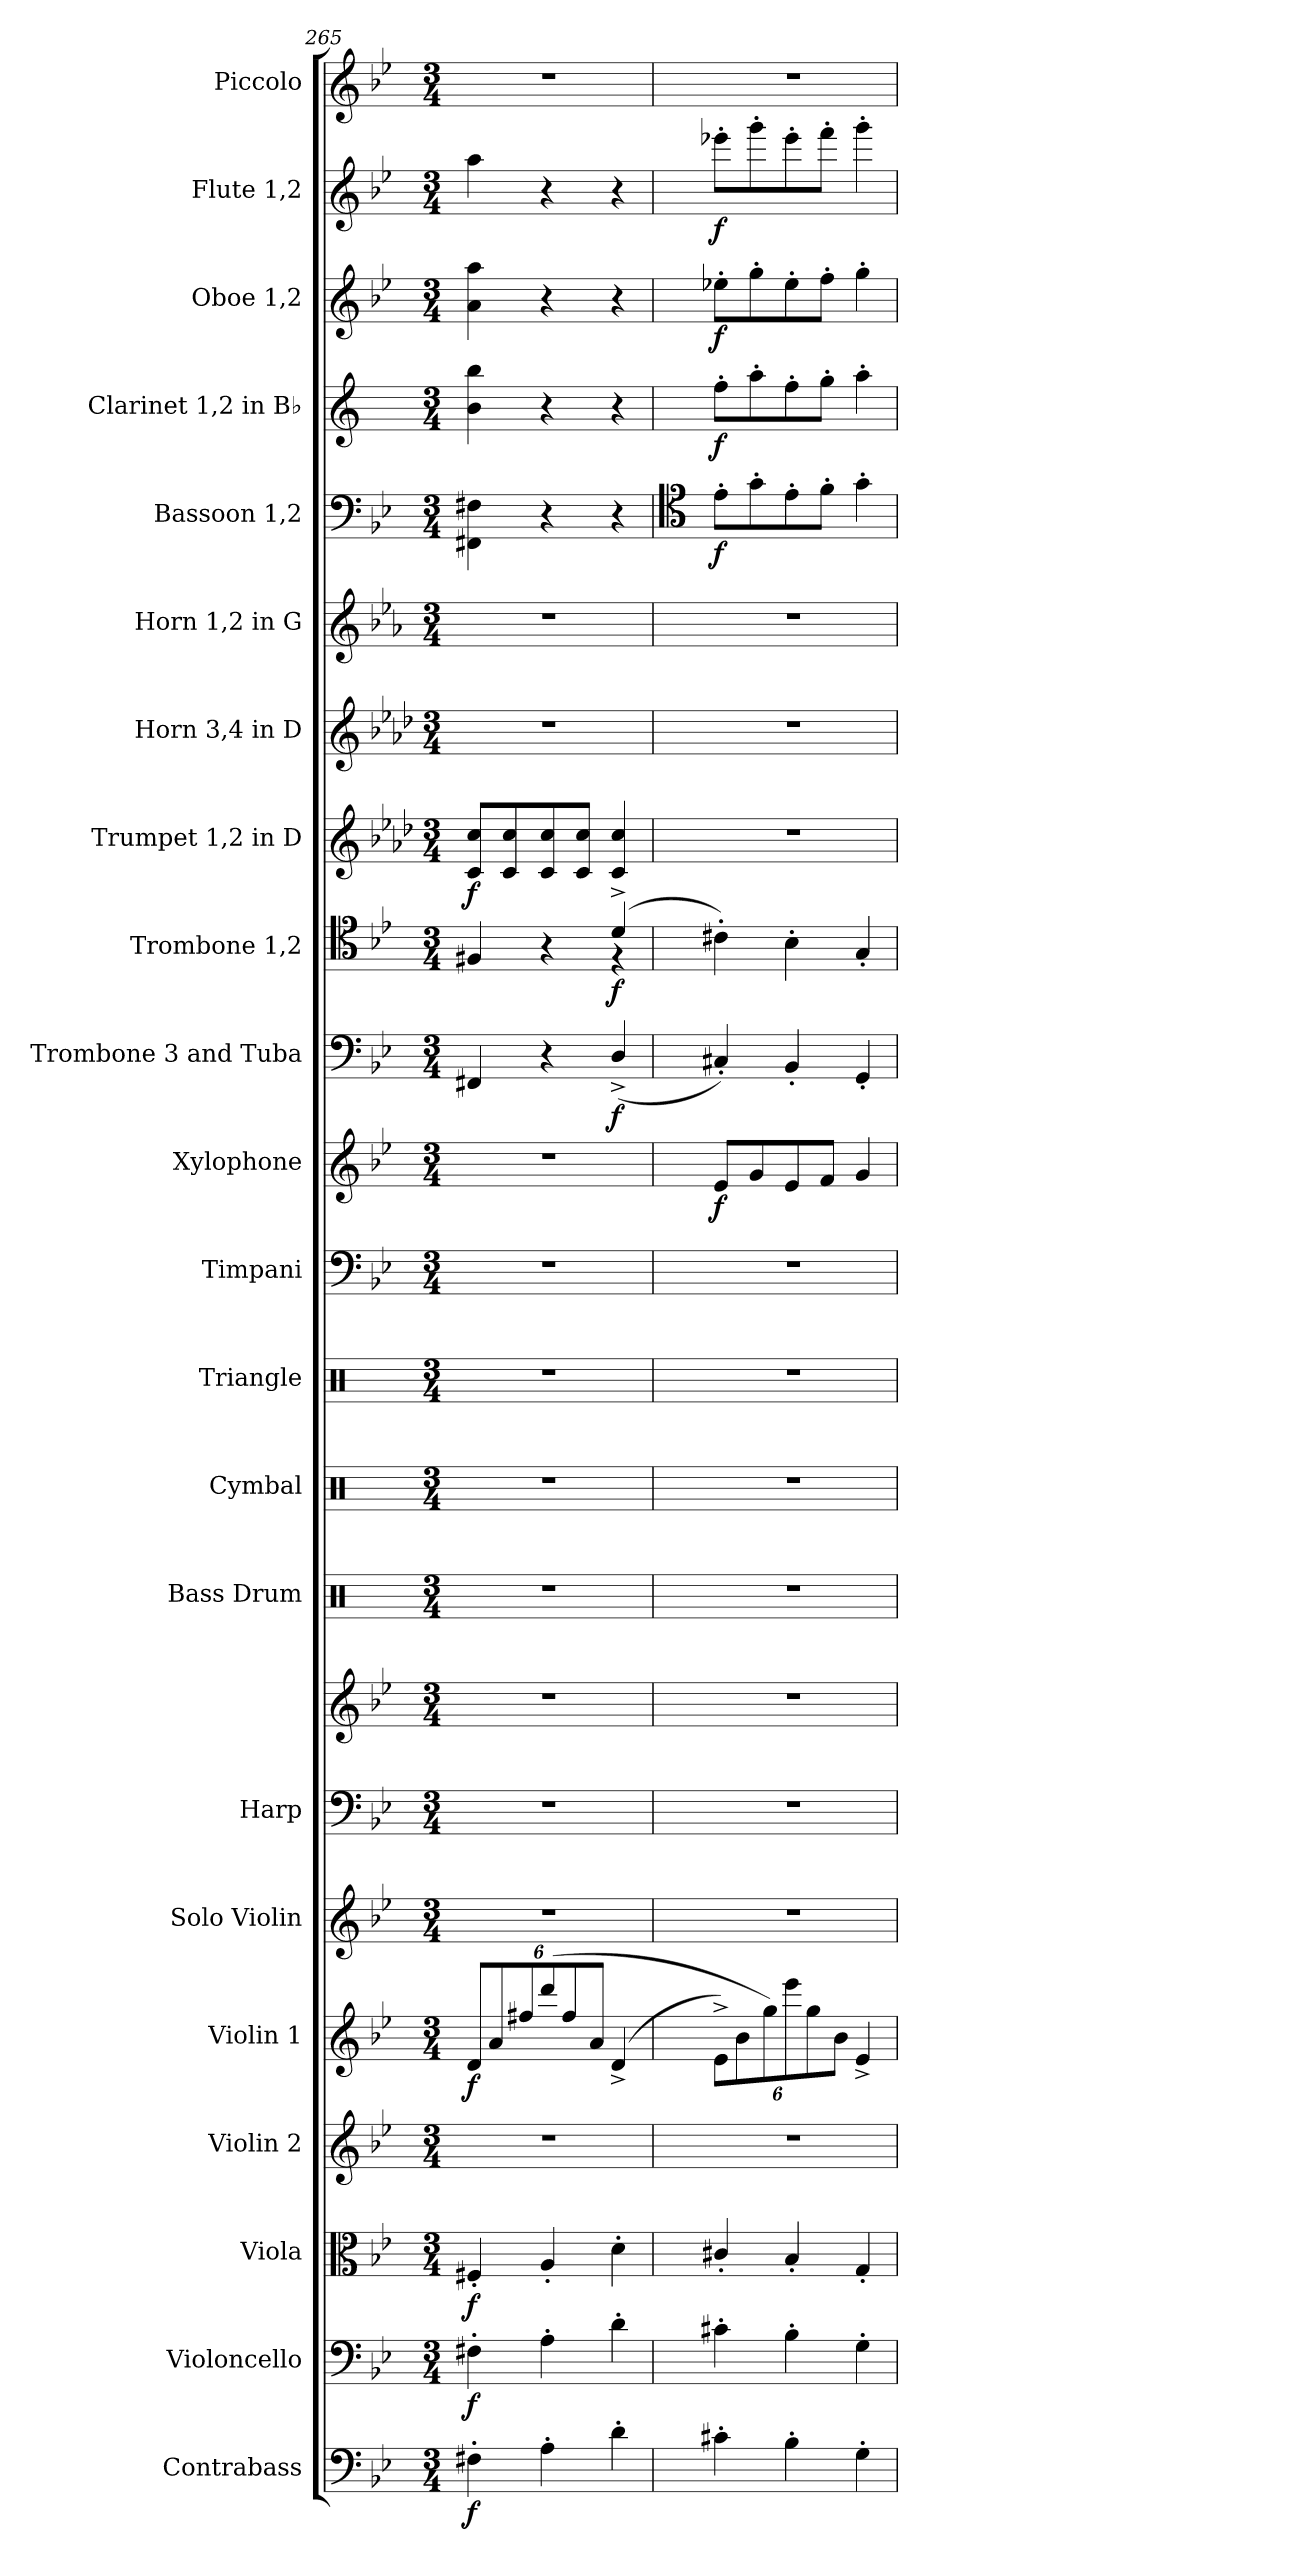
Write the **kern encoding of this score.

**kern	**dynam	**kern	**dynam	**kern	**dynam	**kern	**kern	**dynam	**kern	**kern	**kern	**kern	**kern	**kern	**kern	**kern	**dynam	**kern	**dynam	**kern	**dynam	**kern	**dynam	**kern	**kern	**kern	**dynam	**kern	**dynam	**kern	**dynam	**kern	**dynam	**kern
*part22	*part22	*part21	*part21	*part20	*part20	*part19	*part18	*part18	*part17	*part16	*part16	*part15	*part14	*part13	*part12	*part11	*part11	*part10	*part10	*part9	*part9	*part8	*part8	*part7	*part6	*part5	*part5	*part4	*part4	*part3	*part3	*part2	*part2	*part1
*staff23	*staff23	*staff22	*staff22	*staff21	*staff21	*staff20	*staff19	*staff19	*staff18	*staff17	*staff16	*staff15	*staff14	*staff13	*staff12	*staff11	*staff11	*staff10	*staff10	*staff9	*staff9	*staff8	*staff8	*staff7	*staff6	*staff5	*staff5	*staff4	*staff4	*staff3	*staff3	*staff2	*staff2	*staff1
*I"Contrabass	*	*I"Violoncello	*	*I"Viola	*	*I"Violin 2	*I"Violin 1	*	*I"Solo Violin	*I"Harp	*	*I"Bass Drum	*I"Cymbal	*I"Triangle	*I"Timpani	*I"Xylophone	*	*I"Trombone 3 and Tuba	*	*I"Trombone 1,2	*	*I"Trumpet 1,2 in D	*	*I"Horn 3,4 in D	*I"Horn 1,2 in G	*I"Bassoon 1,2	*	*I"Clarinet 1,2 in B♭	*	*I"Oboe 1,2	*	*I"Flute 1,2	*	*I"Piccolo
*I'Cb.	*	*I'Vc.	*	*I'Vla.	*	*I'Vln. 2	*I'Vln. 1	*	*I'Solo Vln.	*I'Hrp.	*	*I'B.D	*I'Cym.	*I'Trgl.	*I'Timp.	*I'Xyl.	*	*I'Tbn. 3 and Tba.	*	*I'Tbn. 1,2	*	*I'Tpt. 1,2 in D	*	*I'Hn. 3,4 in D	*I'Hn. 1,2 in G	*I'Bsn. 1,2	*	*I'Cl. 1,2 in B♭	*	*I'Ob. 1,2	*	*I'Fl. 1,2	*	*I'Picc.
*clefF4	*	*clefF4	*	*clefC3	*	*clefG2	*clefG2	*	*clefG2	*clefF4	*clefG2	*clefX	*clefX	*clefX	*clefF4	*clefG2	*	*clefF4	*	*clefC4	*	*clefG2	*	*clefG2	*clefG2	*clefF4	*	*clefG2	*	*clefG2	*	*clefG2	*	*clefG2
*ITrd7c12	*	*	*	*	*	*	*	*	*	*	*	*	*	*	*	*ITrd-7c-12	*	*	*	*	*	*ITrd-1c-2	*	*ITrd6c10	*ITrd3c5	*	*	*ITrd1c2	*	*	*	*	*	*ITrd-7c-12
*k[b-e-]	*	*k[b-e-]	*	*k[b-e-]	*	*k[b-e-]	*k[b-e-]	*	*k[b-e-]	*k[b-e-]	*k[b-e-]	*k[]	*k[]	*k[]	*k[b-e-]	*k[b-e-]	*	*k[b-e-]	*	*k[b-e-]	*	*k[b-e-]	*	*k[b-e-]	*k[b-e-]	*k[b-e-]	*	*k[b-e-]	*	*k[b-e-]	*	*k[b-e-]	*	*k[b-e-]
*M3/4	*	*M3/4	*	*M3/4	*	*M3/4	*M3/4	*	*M3/4	*M3/4	*M3/4	*M3/4	*M3/4	*M3/4	*M3/4	*M3/4	*	*M3/4	*	*M3/4	*	*M3/4	*	*M3/4	*M3/4	*M3/4	*	*M3/4	*	*M3/4	*	*M3/4	*	*M3/4
*	*	*	*	*	*	*	*Xbrackettup	*	*	*	*	*	*	*	*	*	*	*	*	*	*	*	*	*	*	*	*	*	*	*	*	*	*	*
=265	=265	=265	=265	=265	=265	=265	=265	=265	=265	=265	=265	=265	=265	=265	=265	=265	=265	=265	=265	=265	=265	=265	=265	=265	=265	=265	=265	=265	=265	=265	=265	=265	=265	=265
*	*	*	*	*	*	*	*	*	*	*	*	*	*	*	*	*	*	*	*	*^	*	*	*	*	*	*	*	*	*	*	*	*	*	*
!	!LO:DY:b	!	!LO:DY:b	!	!LO:DY:b	!	!	!LO:DY:b	!	!	!	!	!	!	!	!	!	!	!	!	!	!	!	!LO:DY:b	!	!	!	!	!	!	!	!	!	!	!
4FF#X'\	f	4F#X'\	f	4F#X'/	f	2.r	12d/L	f	2.r	2.r	2.r	2.r	2.r	2.r	2.r	2.r	.	4FF#X/	.	4F#X/	2ryy	.	8d/ 8dd/L	f	2.r	2.r	4FF#X\ 4F#X\	.	4a\ 4aa\	.	4a\ 4aa\	.	4aa\	.	2.r
.	.	.	.	.	.	.	12a/	.	.	.	.	.	.	.	.	.	.	.	.	.	.	.	.	.	.	.	.	.	.	.	.	.	.	.	.
.	.	.	.	.	.	.	.	.	.	.	.	.	.	.	.	.	.	.	.	.	.	.	8d/ 8dd/	.	.	.	.	.	.	.	.	.	.	.	.
.	.	.	.	.	.	.	12ff#X/	.	.	.	.	.	.	.	.	.	.	.	.	.	.	.	.	.	.	.	.	.	.	.	.	.	.	.	.
4AA'\	.	4A'\	.	4A'/	.	.	(<12ddd/	.	.	.	.	.	.	.	.	.	.	4r	.	4r	.	.	8d/ 8dd/	.	.	.	4r	.	4r	.	4r	.	4r	.	.
.	.	.	.	.	.	.	12ff#/	.	.	.	.	.	.	.	.	.	.	.	.	.	.	.	.	.	.	.	.	.	.	.	.	.	.	.	.
.	.	.	.	.	.	.	.	.	.	.	.	.	.	.	.	.	.	.	.	.	.	.	8d/ 8dd/J	.	.	.	.	.	.	.	.	.	.	.	.
.	.	.	.	.	.	.	12a/J	.	.	.	.	.	.	.	.	.	.	.	.	.	.	.	.	.	.	.	.	.	.	.	.	.	.	.	.
!	!	!	!	!	!	!	!	!	!	!	!	!	!	!	!	!	!	!	!LO:DY:b	!	!	!LO:DY:b	!	!	!	!	!	!	!	!	!	!	!	!	!
4D'\	.	4d'\	.	4d'\	.	.	(<4d^/	.	.	.	.	.	.	.	.	.	.	(>4D^/	f	(>4d^/	4r	f	4d/ 4dd/	.	.	.	4r	.	4r	.	4r	.	4r	.	.
*	*	*	*	*	*	*	*	*	*	*	*	*	*	*	*	*	*	*	*	*v	*v	*	*	*	*	*	*	*	*	*	*	*	*	*	*
!!LO:PB:g=z
=266	=266	=266	=266	=266	=266	=266	=266	=266	=266	=266	=266	=266	=266	=266	=266	=266	=266	=266	=266	=266	=266	=266	=266	=266	=266	=266	=266	=266	=266	=266	=266	=266	=266	=266
*	*	*	*	*	*	*	*	*	*	*	*	*	*	*	*	*	*	*	*	*	*	*	*	*	*	*clefC4	*	*	*	*	*	*	*	*
*	*	*	*	*	*	*	*	*	*	*	*	*	*	*	*	*	*	*	*	*^	*	*	*	*	*	*	*	*	*	*	*	*	*	*
!	!	!	!	!	!	!	!	!	!	!	!	!	!	!	!	!	!LO:DY:b	!	!	!	!	!	!	!	!	!	!	!LO:DY:b	!	!LO:DY:b	!	!LO:DY:b	!	!LO:DY:b	!
*	*	*	*	*	*	*	*	*	*	*	*	*	*	*	*	*	*	*	*	*v	*v	*	*	*	*	*	*	*	*	*	*	*	*	*	*
4C#X'\	.	4c#X'\	.	4c#X'/	.	2.r	12e-^\L)	.	2.r	2.r	2.r	2.r	2.r	2.r	2.r	8ee-/L	f	4C#X'/)	.	4c#X'\)	.	2.r	.	2.r	2.r	8e-'\L	f	8ee-'\L	f	8ee-X'\L	f	8eee-X'\L	f	2.r
.	.	.	.	.	.	.	12b-\	.	.	.	.	.	.	.	.	.	.	.	.	.	.	.	.	.	.	.	.	.	.	.	.	.	.	.
.	.	.	.	.	.	.	.	.	.	.	.	.	.	.	.	8gg/	.	.	.	.	.	.	.	.	.	8g'\	.	8gg'\	.	8gg'\	.	8ggg'\	.	.
.	.	.	.	.	.	.	12gg\)	.	.	.	.	.	.	.	.	.	.	.	.	.	.	.	.	.	.	.	.	.	.	.	.	.	.	.
4BB-'\	.	4B-'\	.	4B-'/	.	.	12eee-\	.	.	.	.	.	.	.	.	8ee-/	.	4BB-'/	.	4B-'\	.	.	.	.	.	8e-'\	.	8ee-'\	.	8ee-'\	.	8eee-'\	.	.
.	.	.	.	.	.	.	12gg\	.	.	.	.	.	.	.	.	.	.	.	.	.	.	.	.	.	.	.	.	.	.	.	.	.	.	.
.	.	.	.	.	.	.	.	.	.	.	.	.	.	.	.	8ff/J	.	.	.	.	.	.	.	.	.	8f'\J	.	8ff'\J	.	8ff'\J	.	8fff'\J	.	.
.	.	.	.	.	.	.	12b-\J	.	.	.	.	.	.	.	.	.	.	.	.	.	.	.	.	.	.	.	.	.	.	.	.	.	.	.
4GG'\	.	4G'\	.	4G'/	.	.	4e-^/	.	.	.	.	.	.	.	.	4gg/	.	4GG'/	.	4G'/	.	.	.	.	.	4g'\	.	4gg'\	.	4gg'\	.	4ggg'\	.	.
=	=	=	=	=	=	=	=	=	=	=	=	=	=	=	=	=	=	=	=	=	=	=	=	=	=	=	=	=	=	=	=	=	=	=
*-	*-	*-	*-	*-	*-	*-	*-	*-	*-	*-	*-	*-	*-	*-	*-	*-	*-	*-	*-	*-	*-	*-	*-	*-	*-	*-	*-	*-	*-	*-	*-	*-	*-	*-
